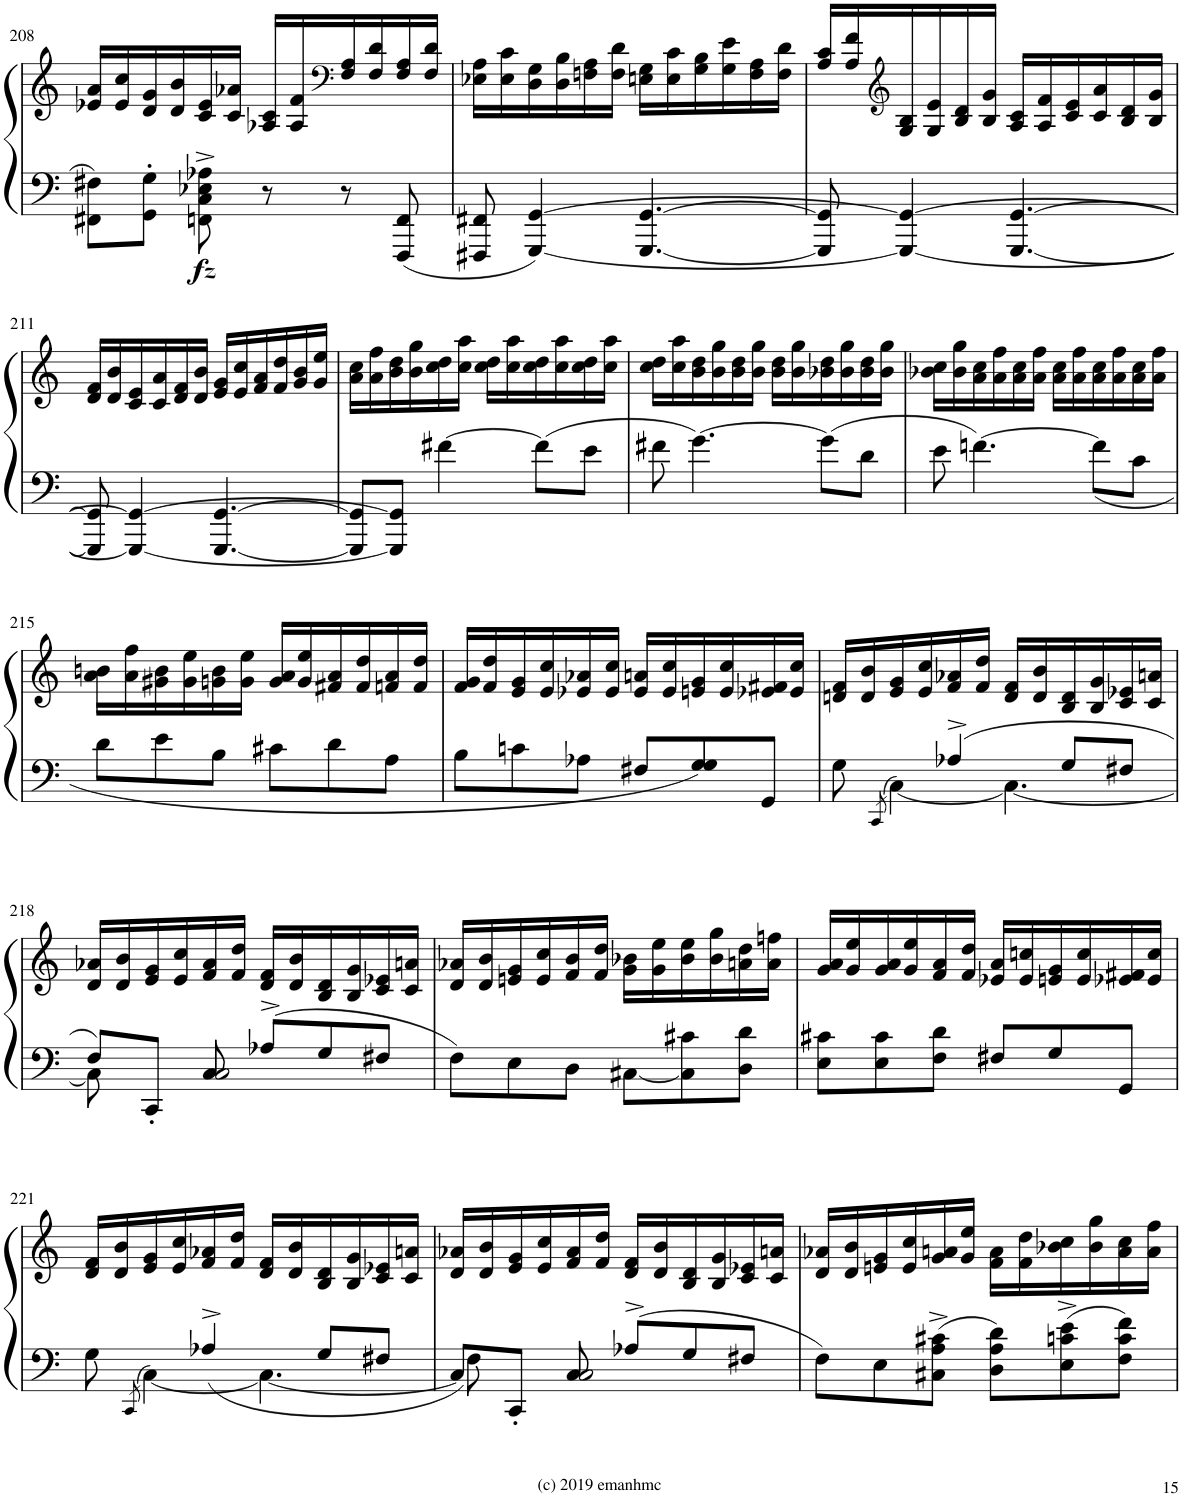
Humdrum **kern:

**kern	**kern	**dynam
*part1	*part1	*part1
*staff2	*staff1	*staff1/2
*I"Piano	*	*
*I'Pno.	*	*
!!LO:PB:g=z
*clefF4	*clefG2	*
*k[]	*k[]	*
*M6/8	*M6/8	*
=208	=208	=208
8FF#X\ 8F#X\L	16e-X/ 16a/LL	.
.	16e-/ 16cc/	.
8GG\' 8G\'J	16d/ 16g/	.
.	16d/ 16b/	.
!	!	!LO:DY:b=2
8FFn\^ 8C\^ 8E-X\^ 8A-X\^	16c/ 16e-/	fz
.	16c/ 16a-X/JJ	.
8r	16A-X/ 16c/LL	.
.	16A-/ 16f/	.
*	*clefF4	*
8r	16F/ 16A-/	.
.	16F/ 16d/	.
8FFF/ 8FF/	16F/ 16A-/	.
.	16F/ 16d/JJ	.
=209	=209	=209
8FFF#X/ 8FF#X/	16E-X\ 16A\LL	.
.	16E-\ 16c\	.
[4GGG/ [>4GG/	16D\ 16G\	.
.	16D\ 16B\	.
.	16Fn\ 16A\	.
.	16F\ 16d\JJ	.
[4.GGG/ [4.GG/	16En\ 16G\LL	.
.	16E\ 16c\	.
.	16G\ 16B\	.
.	16G\ 16e\	.
.	16F\ 16A\	.
.	16F\ 16d\JJ	.
=210	=210	=210
8GGG/] 8GG/]	16A/ 16c/LL	.
.	16A/ 16f/	.
*	*clefG2	*
4GGG/_ 4GG/_	16G/ 16B/	.
.	16G/ 16e/	.
.	16B/ 16d/	.
.	16B/ 16g/JJ	.
[4.GGG/ [4.GG/	16A/ 16c/LL	.
.	16A/ 16f/	.
.	16c/ 16e/	.
.	16c/ 16a/	.
.	16B/ 16d/	.
.	16B/ 16g/JJ	.
!!LO:LB:g=z
=211	=211	=211
8GGG/] 8GG/]	16d/ 16f/LL	.
.	16d/ 16b/	.
4GGG/_ 4GG/_	16c/ 16e/	.
.	16c/ 16a/	.
.	16d/ 16f/	.
.	16d/ 16b/JJ	.
[4.GGG/ [4.GG/	16e/ 16g/LL	.
.	16e/ 16cc/	.
.	16f/ 16a/	.
.	16f/ 16dd/	.
.	16g/ 16b/	.
.	16g/ 16ee/JJ	.
=212	=212	=212
8GGG/] 8GG/]L	16a\ 16cc\LL	.
.	16a\ 16ff\	.
8GGG/] 8GG/]J	16b\ 16dd\	.
.	16b\ 16gg\	.
[4f#X\	16cc\ 16dd\	.
.	16cc\ 16aa\JJ	.
.	16cc\ 16dd\LL	.
.	16cc\ 16aa\	.
8f#\L]	16cc\ 16dd\	.
.	16cc\ 16aa\	.
8e\J	16cc\ 16dd\	.
.	16cc\ 16aa\JJ	.
=213	=213	=213
8f#X\	16cc\ 16dd\LL	.
.	16cc\ 16aa\	.
[4.g\	16b\ 16dd\	.
.	16b\ 16gg\	.
.	16b\ 16dd\	.
.	16b\ 16gg\JJ	.
.	16b\ 16dd\LL	.
.	16b\ 16gg\	.
8g\L]	16b-X\ 16dd\	.
.	16b-\ 16gg\	.
8d\J	16b-\ 16dd\	.
.	16b-\ 16gg\JJ	.
=214	=214	=214
8e\	16b-X\ 16cc\LL	.
.	16b-\ 16gg\	.
[4.fn\	16a\ 16cc\	.
.	16a\ 16ff\	.
.	16a\ 16cc\	.
.	16a\ 16ff\JJ	.
.	16a\ 16cc\LL	.
.	16a\ 16ff\	.
8f\L]	16a\ 16cc\	.
.	16a\ 16ff\	.
8c\J	16a\ 16cc\	.
.	16a\ 16ff\JJ	.
!!LO:LB:g=z
=215	=215	=215
8d\L	16a\ 16bn\LL	.
.	16a\ 16ff\	.
8e\	16g#X\ 16b\	.
.	16g#\ 16ee\	.
8B\J	16gn\ 16b\	.
.	16g\ 16ee\JJ	.
8c#X\L	16g/ 16a/LL	.
.	16g/ 16ee/	.
8d\	16f#X/ 16a/	.
.	16f#/ 16dd/	.
8A\J	16fn/ 16a/	.
.	16f/ 16dd/JJ	.
=216	=216	=216
*^	*	*
8B\L	8ryy	16f/ 16g/LL	.
.	.	16f/ 16dd/	.
8cn\	4.ryy	16e/ 16g/	.
.	.	16e/ 16cc/	.
8A-X\J	.	16e-X/ 16a-X/	.
.	.	16e-/ 16cc/JJ	.
8F#X/L	.	16e-/ 16an/LL	.
.	.	16e-/ 16cc/	.
8G/	4G/	16en/ 16g/	.
.	.	16e/ 16cc/	.
8GG/J	.	16e-X/ 16f#X/	.
.	.	16e-/ 16cc/JJ	.
=217	=217	=217	=217
8G\	8ryy	16dn/ 16f/LL	.
.	.	16d/ 16b/	.
.	8qCC/	.	.
8ryy	[4C\	16e/ 16g/	.
.	.	16e/ 16cc/	.
4A-X^/	.	16f/ 16a-X/	.
.	.	16f/ 16dd/JJ	.
.	4.C\_	16d/ 16f/LL	.
.	.	16d/ 16b/	.
8G/L	.	16B/ 16d/	.
.	.	16B/ 16g/	.
8F#X/J	.	16c/ 16e-X/	.
.	.	16c/ 16an/JJ	.
!!LO:LB:g=z
=218	=218	=218	=218
8F/L	8C\]	16d/ 16a-X/LL	.
.	.	16d/ 16b/	.
8CC'/J	8ryy	16e/ 16g/	.
.	.	16e/ 16cc/	.
8C/	2C/	16f/ 16a-/	.
.	.	16f/ 16dd/JJ	.
8A-X^/L	.	16d/ 16f/LL	.
.	.	16d/ 16b/	.
8G/	.	16B/ 16d/	.
.	.	16B/ 16g/	.
8F#X/J	.	16c/ 16e-X/	.
.	.	16c/ 16an/JJ	.
=219	=219	=219	=219
8F\L	8ryy	16d/ 16a-X/LL	.
.	.	16d/ 16b/	.
8E\	2ryy	16en/ 16g/	.
.	.	16e/ 16cc/	.
8D\J	.	16f/ 16b/	.
.	.	16f/ 16dd/JJ	.
[<8C#X\L	.	16g\ 16b-X\LL	.
.	.	16g\ 16ee\	.
8C#\] 8c#X\	.	16b-\ 16ee\	.
.	.	16b-\ 16gg\	.
8D\ 8d\J	8ryy	16an\ 16dd\	.
.	.	16a\ 16ffn\JJ	.
*v	*v	*	*
=220	=220	=220
8E\ 8c#X\L	16g/ 16a/LL	.
.	16g/ 16ee/	.
8E\ 8c#\	16g/ 16a/	.
.	16g/ 16ee/	.
8F\ 8d\J	16f/ 16a/	.
.	16f/ 16dd/JJ	.
8F#X/L	16e-X/ 16a/LL	.
.	16e-/ 16ccn/	.
8G/	16en/ 16g/	.
.	16e/ 16cc/	.
8GG/J	16e-X/ 16f#X/	.
.	16e-/ 16cc/JJ	.
!!LO:LB:g=z
=221	=221	=221
*^	*	*
8G\	4ryy	16d/ 16f/LL	.
.	.	16d/ 16b/	.
8qCC/	.	.	.
[4C\	.	16e/ 16g/	.
.	.	16e/ 16cc/	.
.	4A-X^/	16f/ 16a-X/	.
.	.	16f/ 16dd/JJ	.
4.C\_	.	16d/ 16f/LL	.
.	.	16d/ 16b/	.
.	8G/L	16B/ 16d/	.
.	.	16B/ 16g/	.
.	8F#X/J	16c/ 16e-X/	.
.	.	16c/ 16an/JJ	.
=222	=222	=222	=222
8C/L]	8F\	16d/ 16a-X/LL	.
.	.	16d/ 16b/	.
8CC'/J	8ryy	16e/ 16g/	.
.	.	16e/ 16cc/	.
8C/	2C/	16f/ 16a-/	.
.	.	16f/ 16dd/JJ	.
8A-X^/L	.	16d/ 16f/LL	.
.	.	16d/ 16b/	.
8G/	.	16B/ 16d/	.
.	.	16B/ 16g/	.
8F#X/J	.	16c/ 16e-X/	.
.	.	16c/ 16an/JJ	.
=223	=223	=223	=223
8F\L	8ryy	16d/ 16a-X/LL	.
.	.	16d/ 16b/	.
8E\	2ryy	16en/ 16g/	.
.	.	16e/ 16cc/	.
8C#X\^ 8A\^ 8c#X\^J	.	16g/ 16an/	.
.	.	16g/ 16ee/JJ	.
8D\ 8A\ 8d\L	.	16f\ 16a\LL	.
.	.	16f\ 16dd\	.
8E\^ 8cn\^ 8e\^	.	16b-X\ 16cc\	.
.	.	16b-\ 16gg\	.
8F\ 8c\ 8f\J	8ryy	16a\ 16cc\	.
.	.	16a\ 16ff\JJ	.
*v	*v	*	*
=	=	=
*-	*-	*-
